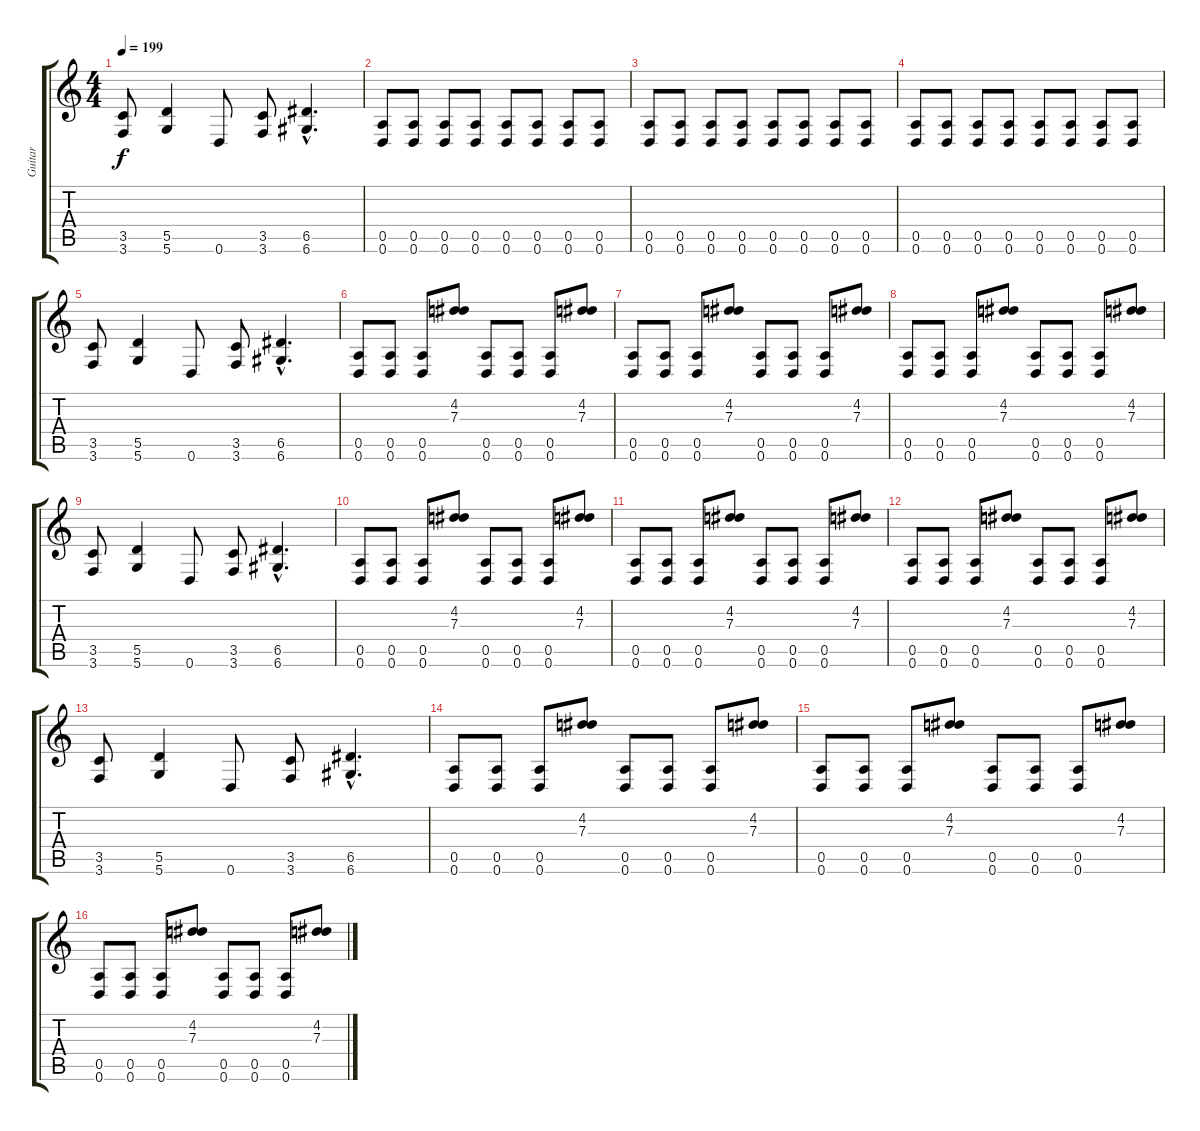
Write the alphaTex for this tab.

\track ("Guitar" "Guitar") {instrument overdrivenguitar}
\staff {score tabs}
\tuning (E4 B3 G3 D3 A2 D2) {hide}
\ts (4 4)
\tempo 199
\clef g2
\ks c
(3.5 3.6).8{dy f} (5.5 5.6).4 0.6.8 (3.5 3.6).8 (6.5{hac} 6.6{hac}).4{d} |
(0.5 0.6).8 (0.5 0.6).8 (0.5 0.6).8 (0.5 0.6).8 (0.5 0.6).8 (0.5 0.6).8 (0.5 0.6).8 (0.5 0.6).8 |
(0.5 0.6).8 (0.5 0.6).8 (0.5 0.6).8 (0.5 0.6).8 (0.5 0.6).8 (0.5 0.6).8 (0.5 0.6).8 (0.5 0.6).8 |
(0.5 0.6).8 (0.5 0.6).8 (0.5 0.6).8 (0.5 0.6).8 (0.5 0.6).8 (0.5 0.6).8 (0.5 0.6).8 (0.5 0.6).8 |
(3.5 3.6).8 (5.5 5.6).4 0.6.8 (3.5 3.6).8 (6.5{hac} 6.6{hac}).4{d} |
(0.5 0.6).8 (0.5 0.6).8 (0.5 0.6).8 (4.2 7.3).8 (0.5 0.6).8 (0.5 0.6).8 (0.5 0.6).8 (4.2 7.3).8 |
(0.5 0.6).8 (0.5 0.6).8 (0.5 0.6).8 (4.2 7.3).8 (0.5 0.6).8 (0.5 0.6).8 (0.5 0.6).8 (4.2 7.3).8 |
(0.5 0.6).8 (0.5 0.6).8 (0.5 0.6).8 (4.2 7.3).8 (0.5 0.6).8 (0.5 0.6).8 (0.5 0.6).8 (4.2 7.3).8 |
(3.5 3.6).8 (5.5 5.6).4 0.6.8 (3.5 3.6).8 (6.5{hac} 6.6{hac}).4{d} |
(0.5 0.6).8 (0.5 0.6).8 (0.5 0.6).8 (4.2 7.3).8 (0.5 0.6).8 (0.5 0.6).8 (0.5 0.6).8 (4.2 7.3).8 |
(0.5 0.6).8 (0.5 0.6).8 (0.5 0.6).8 (4.2 7.3).8 (0.5 0.6).8 (0.5 0.6).8 (0.5 0.6).8 (4.2 7.3).8 |
(0.5 0.6).8 (0.5 0.6).8 (0.5 0.6).8 (4.2 7.3).8 (0.5 0.6).8 (0.5 0.6).8 (0.5 0.6).8 (4.2 7.3).8 |
(3.5 3.6).8 (5.5 5.6).4 0.6.8 (3.5 3.6).8 (6.5{hac} 6.6{hac}).4{d} |
(0.5 0.6).8 (0.5 0.6).8 (0.5 0.6).8 (4.2 7.3).8 (0.5 0.6).8 (0.5 0.6).8 (0.5 0.6).8 (4.2 7.3).8 |
(0.5 0.6).8 (0.5 0.6).8 (0.5 0.6).8 (4.2 7.3).8 (0.5 0.6).8 (0.5 0.6).8 (0.5 0.6).8 (4.2 7.3).8 |
(0.5 0.6).8 (0.5 0.6).8 (0.5 0.6).8 (4.2 7.3).8 (0.5 0.6).8 (0.5 0.6).8 (0.5 0.6).8 (4.2 7.3).8
